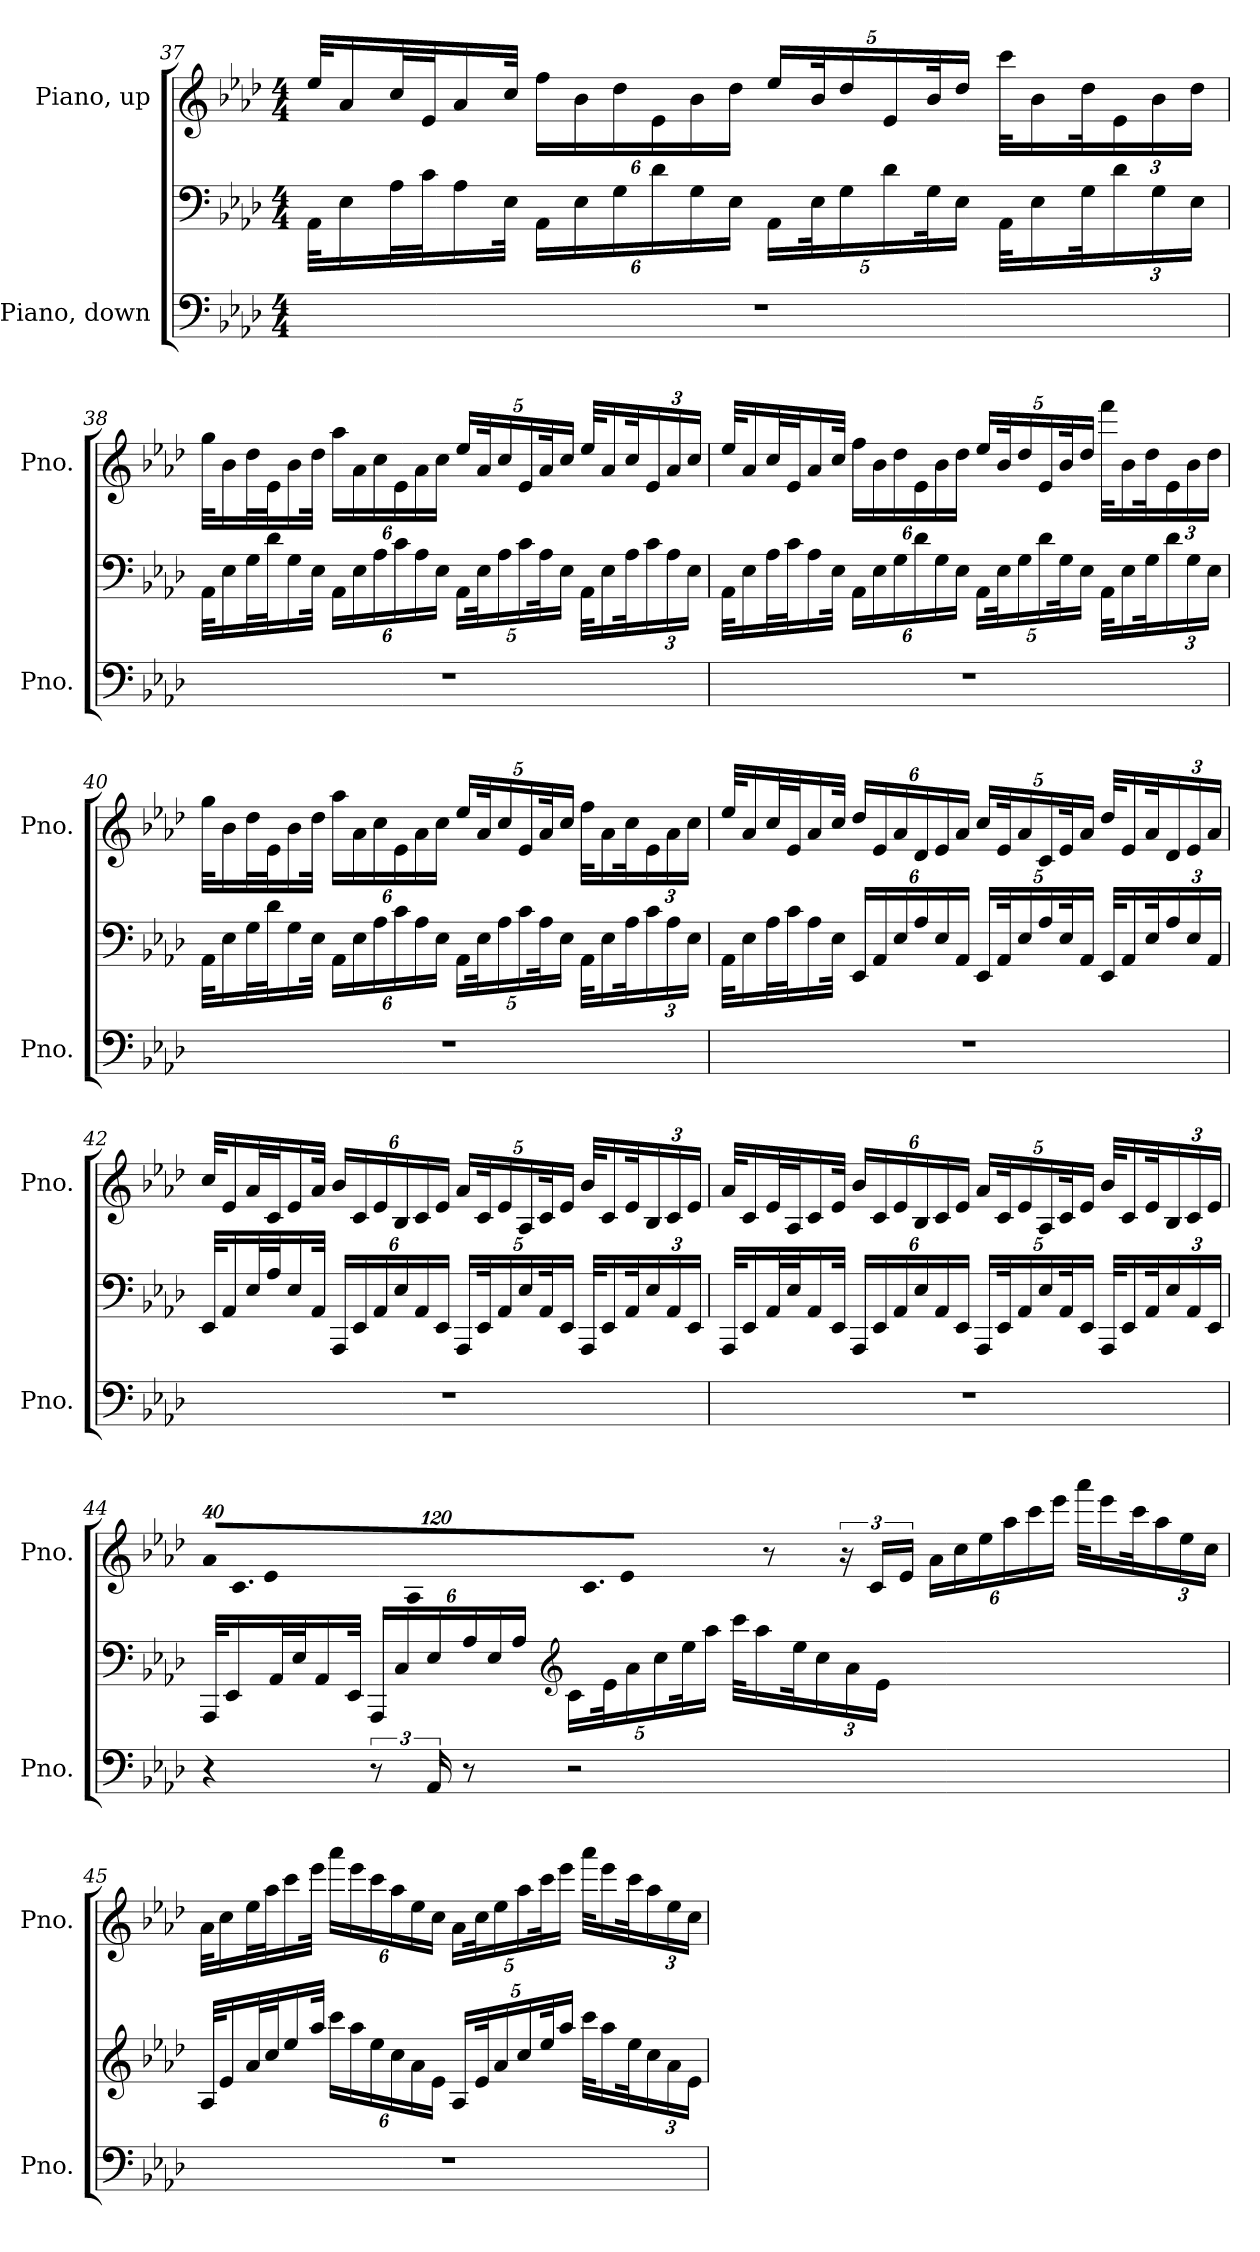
**kern	**kern	**kern
*part2	*part2	*part1
*staff3	*staff2	*staff1
*I"Piano, down	*	*I"Piano, up
*I'Pno.	*	*I'Pno.
!!LO:PB:g=z
*clefF4	*clefF4	*clefG2
*k[b-e-a-d-]	*k[b-e-a-d-]	*k[b-e-a-d-]
*M4/4	*M4/4	*M4/4
=37	=37	=37
1r	32AA-\KLL	32ee-/KLL
.	16E-\	16a-/
.	32A-\L	32cc/L
.	32c\J	32e-/J
.	16A-\	16a-/
.	32E-\JJk	32cc/JJk
*	*Xbrackettup	*Xbrackettup
.	24AA-\LL	24ff\LL
.	24E-\	24b-\
.	24G\	24dd-\
.	24d-\	24e-\
.	24G\	24b-\
.	24E-\JJ	24dd-\JJ
.	20AA-\LL	20ee-/LL
.	40E-\K	40b-/K
.	20G\	20dd-/
.	20d-\	20e-/
.	40G\K	40b-/K
.	20E-\JJ	20dd-/JJ
.	32AA-\KLL	32ccc\KLL
.	16E-\	16b-\
.	32G\K	32dd-\K
.	24d-\	24e-\
.	24G\	24b-\
.	24E-\JJ	24dd-\JJ
!!LO:LB:g=z
=38	=38	=38
1r	32AA-\KLL	32gg\KLL
.	16E-\	16b-\
.	32G\L	32dd-\L
.	32d-\J	32e-\J
.	16G\	16b-\
.	32E-\JJk	32dd-\JJk
.	24AA-\LL	24aa-\LL
.	24E-\	24a-\
.	24A-\	24cc\
.	24c\	24e-\
.	24A-\	24a-\
.	24E-\JJ	24cc\JJ
.	20AA-\LL	20ee-/LL
.	40E-\K	40a-/K
.	20A-\	20cc/
.	20c\	20e-/
.	40A-\K	40a-/K
.	20E-\JJ	20cc/JJ
.	32AA-\KLL	32ee-/KLL
.	16E-\	16a-/
.	32A-\K	32cc/K
.	24c\	24e-/
.	24A-\	24a-/
.	24E-\JJ	24cc/JJ
!!LO:LB:g=z
=39	=39	=39
1r	32AA-\KLL	32ee-/KLL
.	16E-\	16a-/
.	32A-\L	32cc/L
.	32c\J	32e-/J
.	16A-\	16a-/
.	32E-\JJk	32cc/JJk
.	24AA-\LL	24ff\LL
.	24E-\	24b-\
.	24G\	24dd-\
.	24d-\	24e-\
.	24G\	24b-\
.	24E-\JJ	24dd-\JJ
.	20AA-\LL	20ee-/LL
.	40E-\K	40b-/K
.	20G\	20dd-/
.	20d-\	20e-/
.	40G\K	40b-/K
.	20E-\JJ	20dd-/JJ
.	32AA-\KLL	32fff\KLL
.	16E-\	16b-\
.	32G\K	32dd-\K
.	24d-\	24e-\
.	24G\	24b-\
.	24E-\JJ	24dd-\JJ
!!LO:LB:g=z
=40	=40	=40
1r	32AA-\KLL	32gg\KLL
.	16E-\	16b-\
.	32G\L	32dd-\L
.	32d-\J	32e-\J
.	16G\	16b-\
.	32E-\JJk	32dd-\JJk
.	24AA-\LL	24aa-\LL
.	24E-\	24a-\
.	24A-\	24cc\
.	24c\	24e-\
.	24A-\	24a-\
.	24E-\JJ	24cc\JJ
.	20AA-\LL	20ee-/LL
.	40E-\K	40a-/K
.	20A-\	20cc/
.	20c\	20e-/
.	40A-\K	40a-/K
.	20E-\JJ	20cc/JJ
.	32AA-\KLL	32ff\KLL
.	16E-\	16a-\
.	32A-\K	32cc\K
.	24c\	24e-\
.	24A-\	24a-\
.	24E-\JJ	24cc\JJ
!!LO:PB:g=z
=41	=41	=41
1r	32AA-\KLL	32ee-/KLL
.	16E-\	16a-/
.	32A-\L	32cc/L
.	32c\J	32e-/J
.	16A-\	16a-/
.	32E-\JJk	32cc/JJk
.	24EE-/LL	24dd-/LL
.	24AA-/	24e-/
.	24E-/	24a-/
.	24A-/	24d-/
.	24E-/	24e-/
.	24AA-/JJ	24a-/JJ
.	20EE-/LL	20cc/LL
.	40AA-/K	40e-/K
.	20E-/	20a-/
.	20A-/	20c/
.	40E-/K	40e-/K
.	20AA-/JJ	20a-/JJ
.	32EE-/KLL	32dd-/KLL
.	16AA-/	16e-/
.	32E-/K	32a-/K
.	24A-/	24d-/
.	24E-/	24e-/
.	24AA-/JJ	24a-/JJ
!!LO:LB:g=z
=42	=42	=42
1r	32EE-/KLL	32cc/KLL
.	16AA-/	16e-/
.	32E-/L	32a-/L
.	32A-/J	32c/J
.	16E-/	16e-/
.	32AA-/JJk	32a-/JJk
.	24AAA-/LL	24b-/LL
.	24EE-/	24c/
.	24AA-/	24e-/
.	24E-/	24B-/
.	24AA-/	24c/
.	24EE-/JJ	24e-/JJ
.	20AAA-/LL	20a-/LL
.	40EE-/K	40c/K
.	20AA-/	20e-/
.	20E-/	20A-/
.	40AA-/K	40c/K
.	20EE-/JJ	20e-/JJ
.	32AAA-/KLL	32b-/KLL
.	16EE-/	16c/
.	32AA-/K	32e-/K
.	24E-/	24B-/
.	24AA-/	24c/
.	24EE-/JJ	24e-/JJ
!!LO:LB:g=z
=43	=43	=43
1r	32AAA-/KLL	32a-/KLL
.	16EE-/	16c/
.	32AA-/L	32e-/L
.	32E-/J	32A-/J
.	16AA-/	16c/
.	32EE-/JJk	32e-/JJk
.	24AAA-/LL	24b-/LL
.	24EE-/	24c/
.	24AA-/	24e-/
.	24E-/	24B-/
.	24AA-/	24c/
.	24EE-/JJ	24e-/JJ
.	20AAA-/LL	20a-/LL
.	40EE-/K	40c/K
.	20AA-/	20e-/
.	20E-/	20A-/
.	40AA-/K	40c/K
.	20EE-/JJ	20e-/JJ
.	32AAA-/KLL	32b-/KLL
.	16EE-/	16c/
.	32AA-/K	32e-/K
.	24E-/	24B-/
.	24AA-/	24c/
.	24EE-/JJ	24e-/JJ
!!LO:LB:g=z
=44	=44	=44
!	!	!LO:N:vis=32
4r	32AAA-/KLL	640%23a-/LLL
.	16EE-/	.
!	!	!LO:N:vis=32.
.	.	1920%103c/
!	!	!LO:N:vis=32
.	.	640%23e-/
.	32AA-/L	.
.	32E-/J	.
!	!	!LO:N:vis=32
.	.	640%23A-/
.	16AA-/	.
!	!	!LO:N:vis=32.
.	.	1920%103c/
!	!	!LO:N:vis=32
.	.	640%23e-/JJJ
.	32EE-/JJk	.
12r	24AAA-/LL	.
.	.	8r
.	24C/	.
24AA-/	24E-/	.
8r	24A-/	.
*	*	*brackettup
.	.	24r
.	24E-/	.
.	.	24c/LL
.	24A-/JJ	.
.	.	24e-/JJ
*	*clefG2	*
2r	20c\LL	.
*	*	*Xbrackettup
.	.	24a-\LL
.	.	24cc\
.	40e-\K	.
.	20a-\	.
.	.	24ee-\
.	20cc\	.
.	.	24aa-\
.	.	24ccc\
.	40ee-\K	.
.	20aa-\JJ	.
.	.	24eee-\JJ
.	32ccc\KLL	.
.	.	32aaa-\KLL
.	16aa-\	.
.	.	16eee-\
.	32ee-\K	.
.	.	32ccc\K
.	24cc\	.
.	.	24aa-\
.	24a-\	.
.	.	24ee-\
.	24e-\JJ	.
.	.	24cc\JJ
960ryy	960ryy	.
!!LO:PB:g=z
=45	=45	=45
1r	32A-/KLL	32a-\KLL
.	16e-/	16cc\
.	32a-/L	32ee-\L
.	32cc/J	32aa-\J
.	16ee-/	16ccc\
.	32aa-/JJk	32eee-\JJk
.	24ccc\LL	24aaa-\LL
.	24aa-\	24eee-\
.	24ee-\	24ccc\
.	24cc\	24aa-\
.	24a-\	24ee-\
.	24e-\JJ	24cc\JJ
.	20A-/LL	20a-\LL
.	40e-/K	40cc\K
.	20a-/	20ee-\
.	20cc/	20aa-\
.	40ee-/K	40ccc\K
.	20aa-/JJ	20eee-\JJ
.	32ccc\KLL	32aaa-\KLL
.	16aa-\	16eee-\
.	32ee-\K	32ccc\K
.	24cc\	24aa-\
.	24a-\	24ee-\
.	24e-\JJ	24cc\JJ
=	=	=
*-	*-	*-
